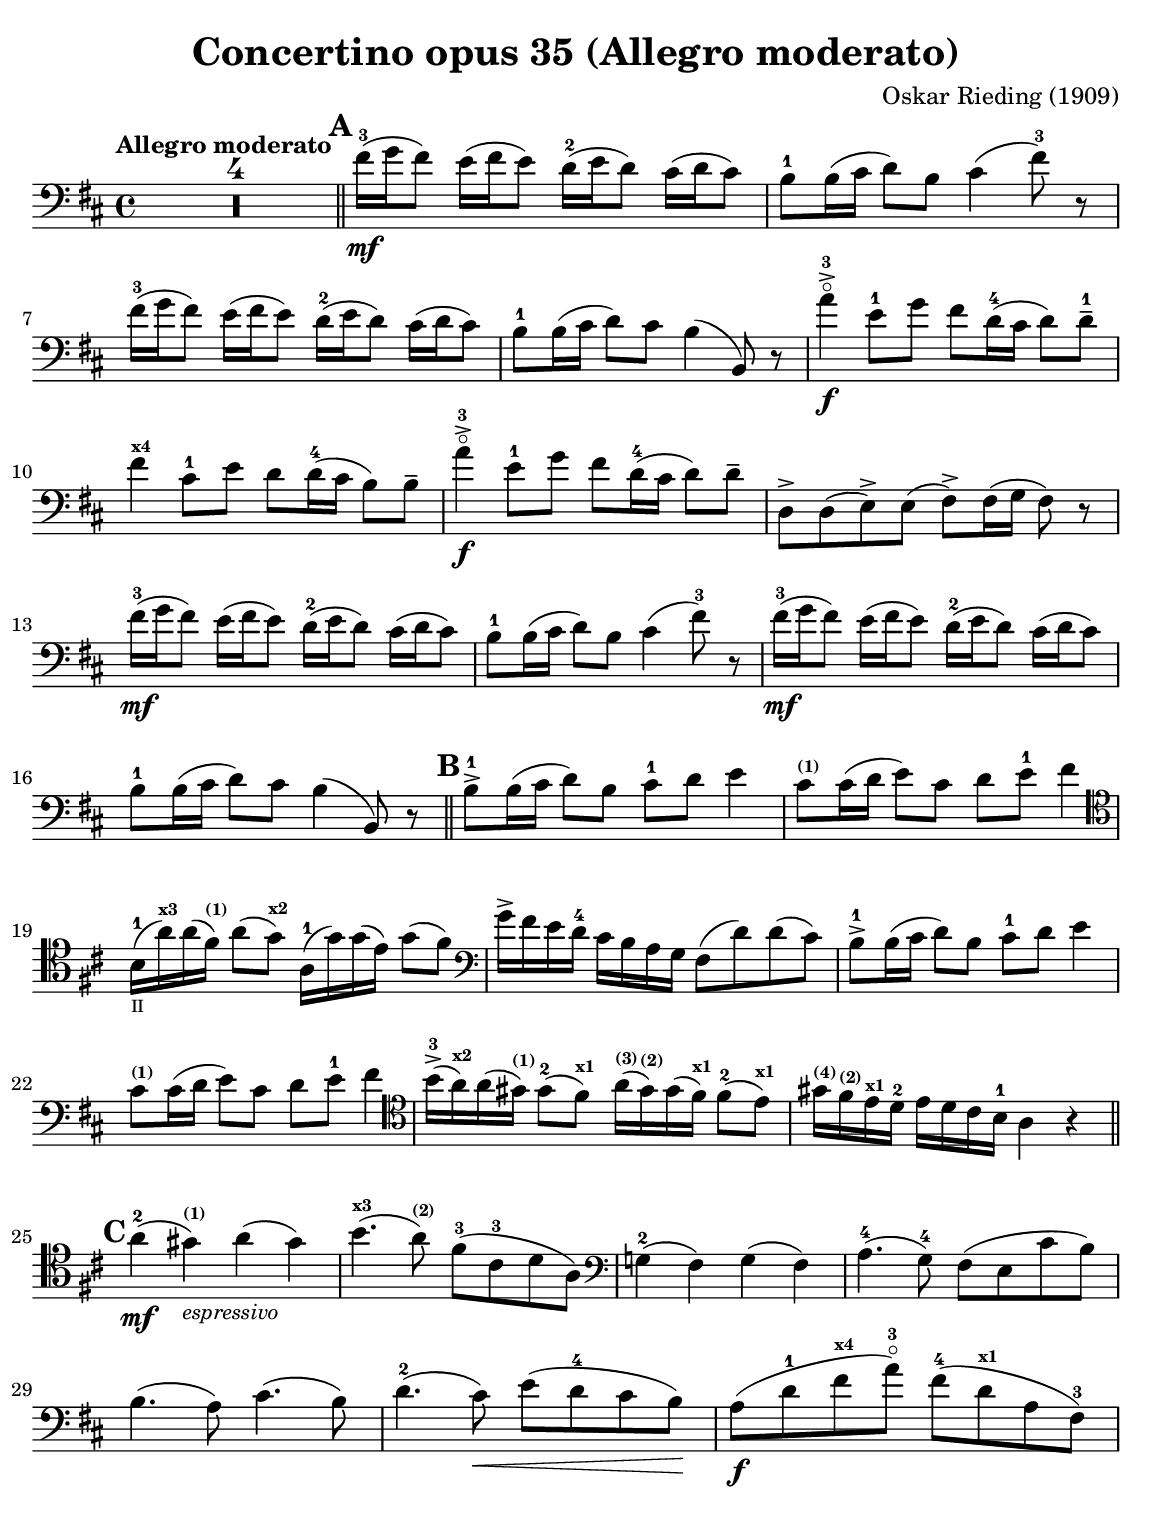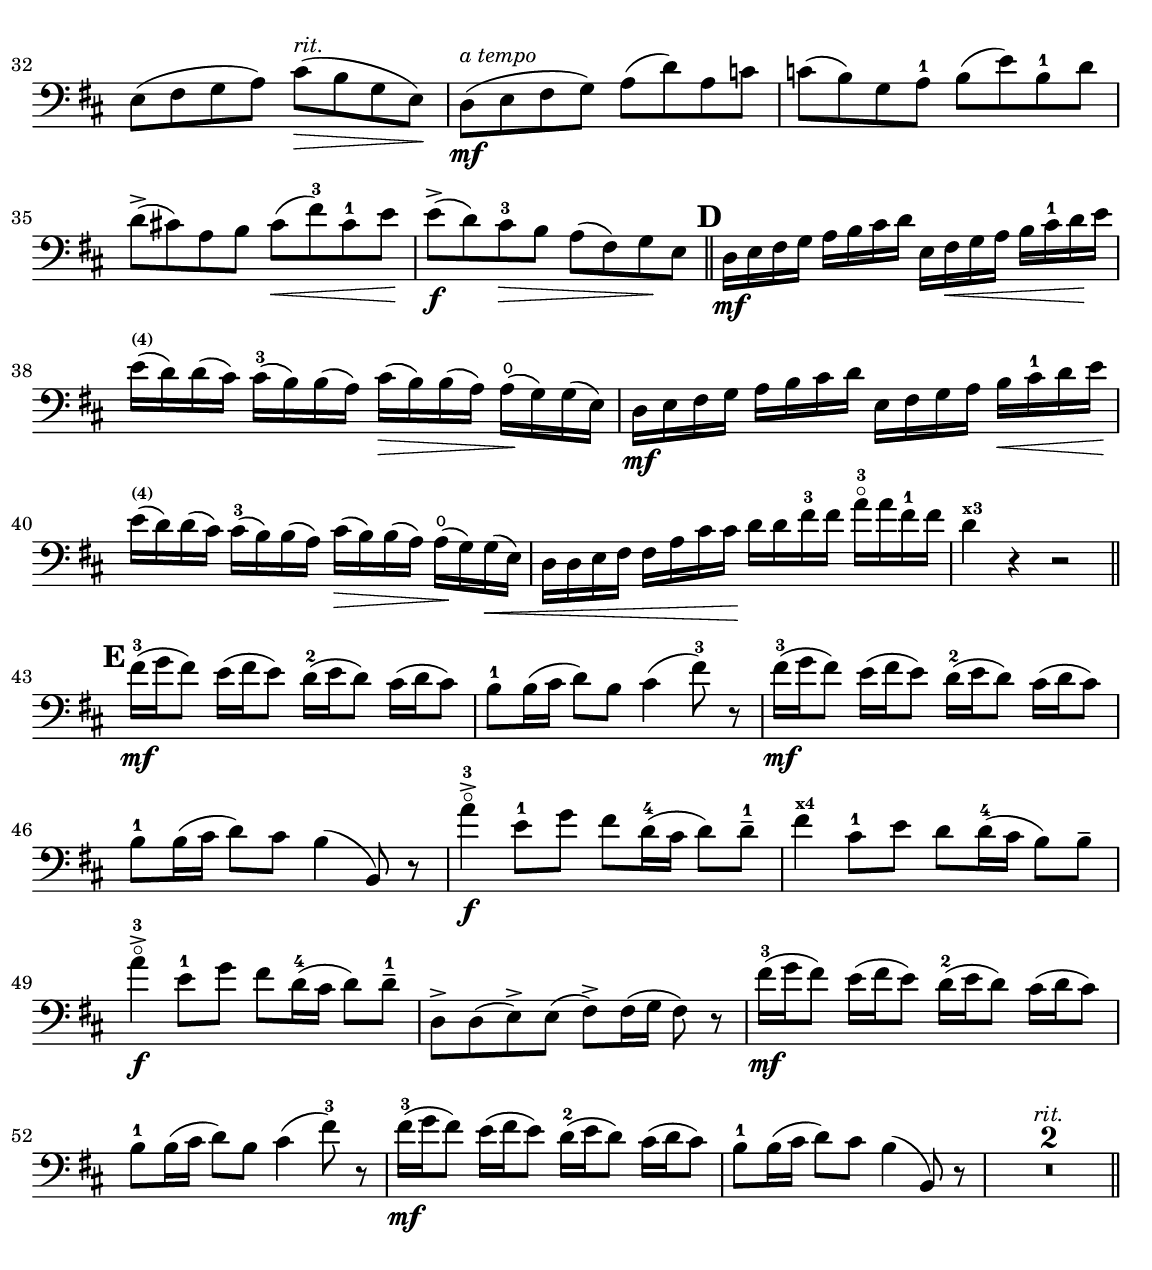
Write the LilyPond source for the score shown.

#(set-global-staff-size 21)

\version "2.18.2"

\header {
  title    = "Concertino opus 35 (Allegro moderato)"
  composer = "Oskar Rieding (1909)"
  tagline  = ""
}

\language "italiano"

% iPad Pro 12.9

\paper {
  paper-width  = 195\mm
  paper-height = 260\mm
  indent = #0
  page-count = #2
  line-width = #184
  print-page-number = ##f
  ragged-last-bottom = ##t
  ragged-bottom = ##f
%  ragged-last = ##t
}

\score {
  \new Staff
%   \with {instrumentName = #"Cello "}
   {
   \override Hairpin.to-barline = ##f
   \time 4/4
   \key re \major
   \tempo "Allegro moderato"
   \clef "bass"
   \set fingeringOrientations = #'(left)
   \compressFullBarRests

   R1*4                                                                  % 1-4
   \bar "||"
   \mark \default
   fad'16-3\mf( sol'16 fad'8) mi'16( fad'16 mi'8)
   re'16-2( mi'16 re'8) dod'16( re'16 dod'8)                             % 5
   si8-1 si16( dod'16 re'8) si8 dod'4( fad'8-3) r8                       % 6
   fad'16-3( sol'16 fad'8) mi'16( fad'16 mi'8)
   re'16-2( mi'16 re'8) dod'16( re'16 dod'8)                             % 7
   si8-1 si16( dod'16 re'8) dod'8 si4( si,8) r8                          % 8
   la'4-3\flageolet->\f mi'8-1 sol'8 fad'8
   re'16-4( dod'16 re'8) re'8-1--                                        % 9
   fad'4^\markup{\bold\teeny x4} dod'8-1 mi'8 re'8
   re'16-4( dod'16 si8) si8--                                            % 10
   la'4-3\flageolet->\f mi'8-1 sol'8 fad'8
   re'16-4( dod'16 re'8) re'8--                                          % 11
   re8-> re8( mi8->) mi8( fad8->) fad16( sol16 fad8) r8                  % 12
   fad'16-3\mf( sol'16 fad'8) mi'16( fad'16 mi'8)
   re'16-2( mi'16 re'8) dod'16( re'16 dod'8)                             % 13
   si8-1 si16( dod'16 re'8) si8 dod'4( fad'8-3) r8                       % 14
   fad'16-3\mf( sol'16 fad'8) mi'16( fad'16 mi'8)
   re'16-2( mi'16 re'8) dod'16( re'16 dod'8)                             % 15
   si8-1 si16( dod'16 re'8) dod'8 si4( si,8) r8                          % 16

   \bar "||"
   \mark \default
   si8-1-> si16( dod'16 re'8) si8 dod'8-1 re'8 mi'4                      % 17
   dod'8^\markup{\bold\teeny (1)} dod'16( re'16 mi'8) dod'8
   re'8 mi'8-1 fad'4                                                     % 18
   \clef "tenor"
   si16-1_\markup{\teeny II}( la'16^\markup{\bold\teeny x3})
   la'16( fad'16^\markup{\bold\teeny (1)}) la'8(
   sol'8^\markup{\bold\teeny x2})
   la16-1( sol'16) sol'16( mi'16) sol'8( fad'8)                          % 19
   \clef "bass"
   sol'16-> fad'16 mi'16 re'16-4 dod'16 si16 la16 sol16
   fad8( re'8) re'8( dod'8)                                              % 20
   si8-1-> si16( dod'16 re'8) si8 dod'8-1 re'8 mi'4                      % 21
   dod'8^\markup{\bold\teeny (1)} dod'16( re'16 mi'8) dod'8
   re'8 mi'8-1 fad'4                                                     % 22
   \clef "tenor"
   si'16-3->( la'16^\markup{\bold\teeny x2})
   la'16( sold'16^\markup{\bold\teeny (1)})
   sold'8-2( fad'8^\markup{\bold\teeny x1})
   la'16^\markup{\bold\teeny (3)}( sold'16^\markup{\bold\teeny (2)})
   sold'16( fad'16^\markup{\bold\teeny x1})
   fad'8-2( mi'8)^\markup{\bold\teeny x1}                                % 23
   sold'16^\markup{\bold\teeny (4)} fad'16^\markup{\bold\teeny (2)}
   mi'16^\markup{\bold\teeny x1} re'16-2
   mi'16 re'16 dod'16 si16-1 la4 r4                                      % 24

   \bar "||"
   \mark \default
   la'4-2\mf(
   sold'4)^\markup{\bold\teeny (1)}_\markup{\small\italic "espressivo"}
   la'4( sold'4)                                                         % 25
   si'4.^\markup{\bold\teeny x3}( la'8^\markup{\bold\teeny (2)})
   fad'8-3( dod'8-3 re'8 la8)                                            % 26
   \clef "bass"
   sol!4-2( fad4) sol4( fad4)                                            % 27
   la4.-4( sol8-4) fad8( mi8 dod'8 si8)                                  % 28
   si4.( la8) dod'4.( si8)                                               % 29
   re'4.-2( dod'8)\< mi'8( re'8-4 dod'8 si8)\!                           % 30
   la8\f( re'8-1 fad'8^\markup{\bold\teeny x4} la'8-3\flageolet)
   fad'8-4( re'8^\markup{\bold\teeny x1} la8 fad8-3)                     % 31
   mi8( fad8 sol8 la8) dod'8^\markup{\small\italic "rit."}\>(
   si8 sol8 mi8)\!                                                       % 32
   re8\mf^\markup{\small\italic "a tempo"}( mi8 fad8 sol8)
   la8( re'8) la8 do'8                                                   % 33
   do'8( si8) sol8 la8-1 si8( mi'8) si8-1 re'8                           % 34
   re'8->( dod'!8) la8 si8 dod'8(\< fad'8-3) dod'8-1 mi'8\!              % 35
   mi'8->\f( re'8) dod'8-3\> si8 la8( fad8) sol8\! mi8                   % 36

   \bar "||"
   \mark \default
   re16\mf mi16 fad16 sol16 la16 si16 dod'16 re'16
   mi16 fad16\< sol16 la16 si16 dod'16-1 re'16\! mi'16                   % 37
   mi'16(^\markup{\bold\teeny (4)} re'16) re'16( dod'16)
   dod'16-3( si16) si16( la16) dod'16(\> si16) si16( la16)
   la16\open\!( sol16) sol16( mi16)                                      % 38
   re16\mf mi16 fad16 sol16 la16 si16 dod'16 re'16
   mi16 fad16 sol16 la16 si16\< dod'16-1 re'16 mi'16\!                   % 39
   mi'16(^\markup{\bold\teeny (4)} re'16) re'16( dod'16)
   dod'16-3( si16) si16( la16) dod'16(\> si16) si16( la16)
   la16\open\!( sol16) sol16(\< mi16)                                    % 40
   re16 re16 mi16 fad16 fad16 la16 dod'16 dod'16\! re'16 re'16
   fad'16-3 fad'16 la'16-3\flageolet la'16 fad'16-1 fad'16               % 41
   re'4^\markup{\bold\teeny x3} r4 r2                                    % 42

   \bar "||"
   \mark \default
   fad'16-3\mf( sol'16 fad'8) mi'16( fad'16 mi'8)
   re'16-2( mi'16 re'8) dod'16( re'16 dod'8)                             % 43
   si8-1 si16( dod'16 re'8) si8 dod'4( fad'8-3) r8                       % 44
   fad'16-3\mf( sol'16 fad'8) mi'16( fad'16 mi'8)
   re'16-2( mi'16 re'8) dod'16( re'16 dod'8)                             % 45
   si8-1 si16( dod'16 re'8) dod'8 si4( si,8) r8                          % 46
   la'4-3\flageolet->\f mi'8-1 sol'8 fad'8
   re'16-4( dod'16 re'8) re'8-1--                                        % 47
   fad'4^\markup{\bold\teeny x4} dod'8-1 mi'8 re'8
   re'16-4( dod'16 si8) si8--                                            % 48
   la'4-3\flageolet->\f mi'8-1 sol'8 fad'8
   re'16-4( dod'16 re'8) re'8-1--                                        % 49
   re8-> re8( mi8->) mi8( fad8->) fad16( sol16 fad8) r8                  % 50
   fad'16-3\mf( sol'16 fad'8) mi'16( fad'16 mi'8)
   re'16-2( mi'16 re'8) dod'16( re'16 dod'8)                             % 51
   si8-1 si16( dod'16 re'8) si8 dod'4( fad'8-3) r8                       % 52
   fad'16-3\mf( sol'16 fad'8) mi'16( fad'16 mi'8)
   re'16-2( mi'16 re'8) dod'16( re'16 dod'8)                             % 53
   si8-1 si16( dod'16 re'8) dod'8 si4( si,8) r8                          % 54
   R2*4^\markup{\small\italic "rit."}                                    % 55-56

   \bar "||"

 }
}
